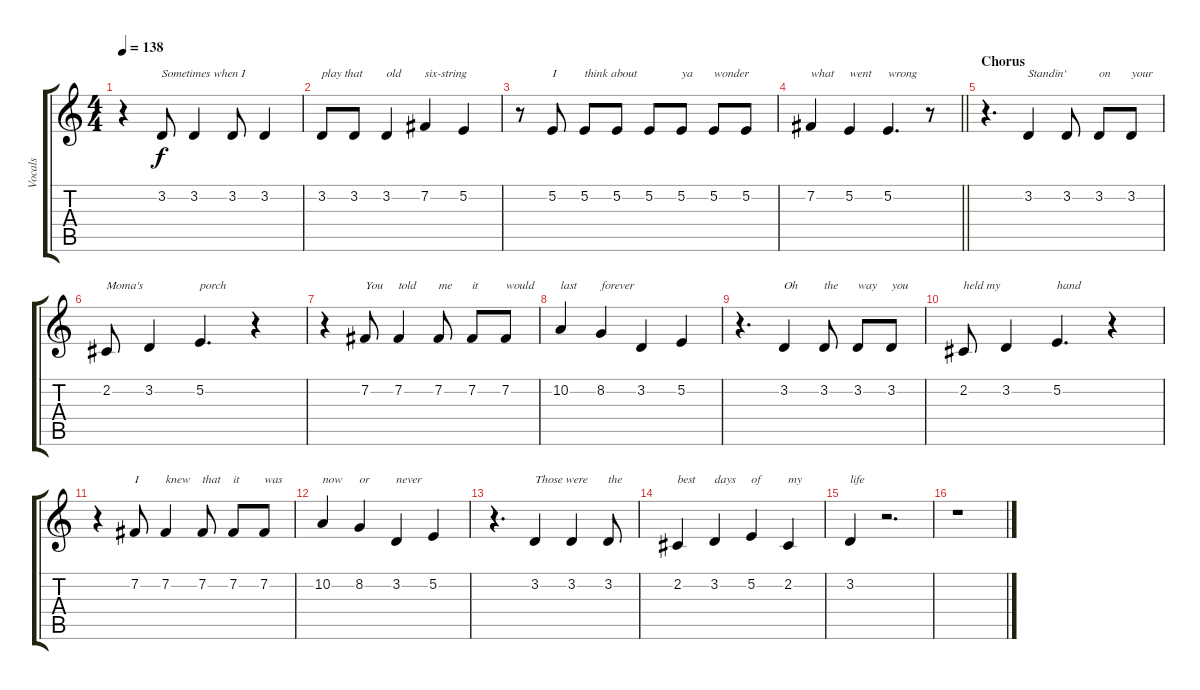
\track ("Vocals" "Vocals") {instrument altosax}
\staff {score tabs}
\tuning (E4 B3 G3 D3 A2 E2) {hide}
\ts (4 4)
\tempo 138
\clef g2
\ks c
r.4{dy f} 3.2.8{txt "Sometimes when I"} 3.2.4 3.2.8 3.2.4 |
3.2.8{txt "play that"} 3.2.8 3.2.4{txt "old"} 7.2.4{txt "six-string"} 5.2.4 |
r.8 5.2.8{txt "I"} 5.2.8{txt "think about"} 5.2.8 5.2.8 5.2.8{txt "ya"} 5.2.8{txt "wonder"} 5.2.8 |
\barLineRight lightlight
7.2.4{txt "what"} 5.2.4{txt "went"} 5.2.4{d txt "wrong"} r.8 |
\section ("" "Chorus")
r.4{d} 3.2.4{txt "Standin'"} 3.2.8 3.2.8{txt "on"} 3.2.8{txt "your"} |
2.2.8{txt "Moma's"} 3.2.4 5.2.4{d txt "porch"} r.4 |
r.4 7.2.8{txt "You"} 7.2.4{txt "told"} 7.2.8{txt "me"} 7.2.8{txt "it"} 7.2.8{txt "would"} |
10.2.4{txt "last"} 8.2.4{txt "forever"} 3.2.4 5.2.4 |
r.4{d} 3.2.4{txt "Oh"} 3.2.8{txt "the"} 3.2.8{txt "way"} 3.2.8{txt "you"} |
2.2.8{txt "held my"} 3.2.4 5.2.4{d txt "hand"} r.4 |
r.4 7.2.8{txt "I"} 7.2.4{txt "knew"} 7.2.8{txt "that"} 7.2.8{txt "it"} 7.2.8{txt "was"} |
10.2.4{txt "now"} 8.2.4{txt "or"} 3.2.4{txt "never"} 5.2.4 |
r.4{d} 3.2.4{txt "Those were"} 3.2.4 3.2.8{txt "the"} |
2.2.4{txt "best"} 3.2.4{txt "days"} 5.2.4{txt "of"} 2.2.4{txt "my"} |
3.2.4{txt "life"} r.2{d} |
r.1
